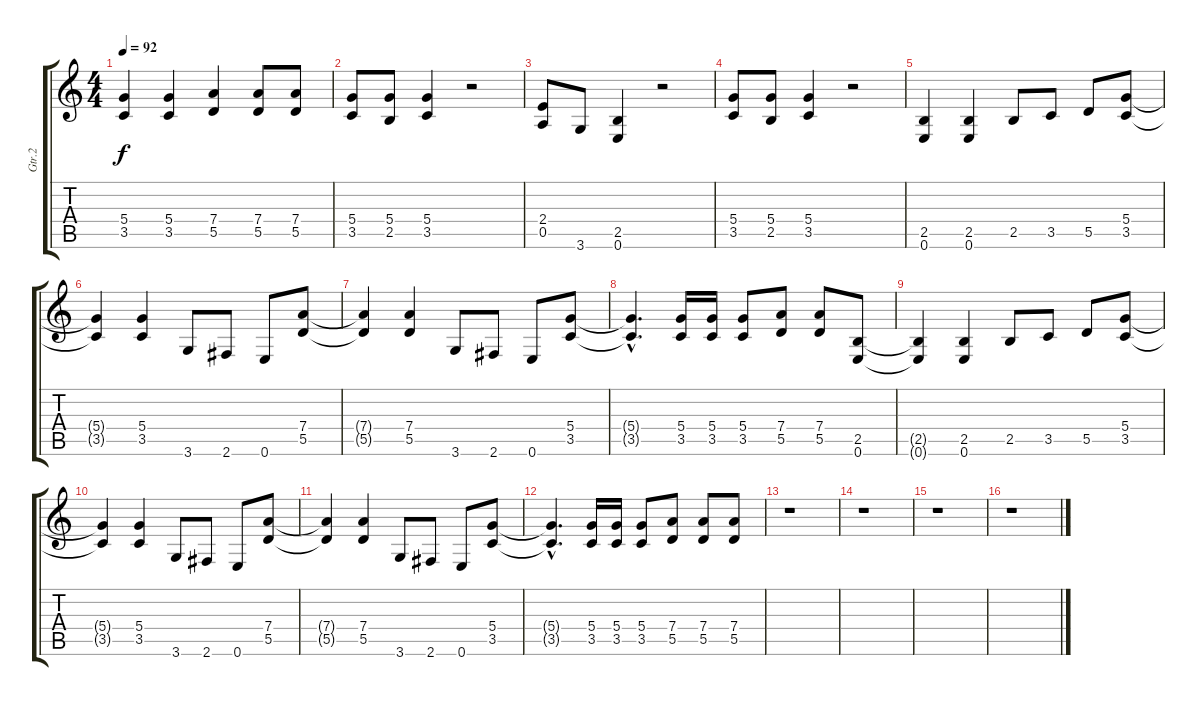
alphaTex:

\track ("Gtr.2" "Gtr.2") {instrument overdrivenguitar}
\staff {score tabs}
\tuning (E4 B3 G3 D3 A2 E2) {hide}
\ts (4 4)
\tempo 92
\clef g2
\ks c
(5.4 3.5).4{dy f} (5.4 3.5).4 (7.4 5.5).4 (7.4 5.5).8 (7.4 5.5).8 |
(5.4 3.5).8 (5.4 2.5).8 (5.4 3.5).4 r.2 |
(2.4 0.5).8 3.6.8 (2.5 0.6).4 r.2 |
(5.4 3.5).8 (5.4 2.5).8 (5.4 3.5).4 r.2 |
(2.5 0.6).4 (2.5 0.6).4 2.5.8 3.5.8 5.5.8 (5.4 3.5).8 |
(5.4{t} 3.5{t}).4 (5.4 3.5).4 3.6.8 2.6.8 0.6.8 (7.4 5.5).8 |
(7.4{t} 5.5{t}).4 (7.4 5.5).4 3.6.8 2.6.8 0.6.8 (5.4 3.5).8 |
(5.4{hac t} 3.5{hac t}).4{d} (5.4 3.5).16 (5.4 3.5).16 (5.4 3.5).8 (7.4 5.5).8 (7.4 5.5).8 (2.5 0.6).8 |
(2.5{t} 0.6{t}).4 (2.5 0.6).4 2.5.8 3.5.8 5.5.8 (5.4 3.5).8 |
(5.4{t} 3.5{t}).4 (5.4 3.5).4 3.6.8 2.6.8 0.6.8 (7.4 5.5).8 |
(7.4{t} 5.5{t}).4 (7.4 5.5).4 3.6.8 2.6.8 0.6.8 (5.4 3.5).8 |
(5.4{hac t} 3.5{hac t}).4{d} (5.4 3.5).16 (5.4 3.5).16 (5.4 3.5).8 (7.4 5.5).8 (7.4 5.5).8 (7.4 5.5).8 |
r.1 |
r.1 |
r.1 |
r.1
